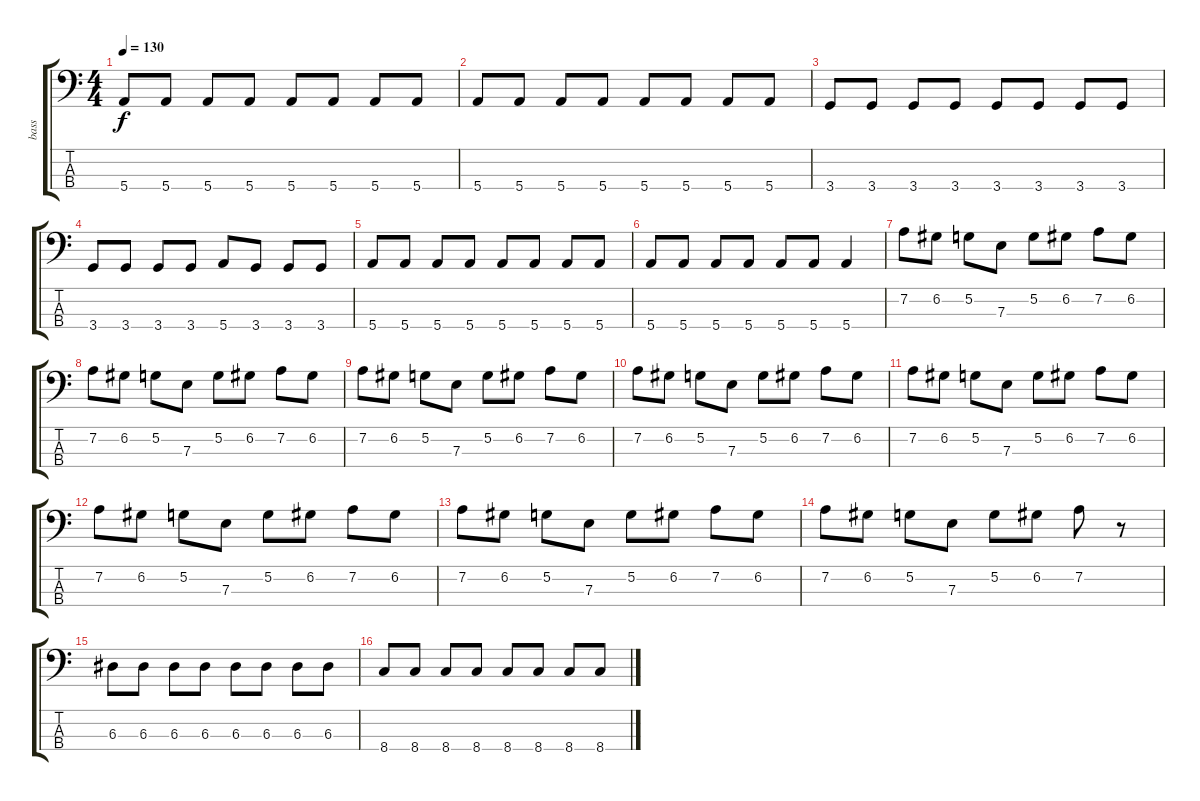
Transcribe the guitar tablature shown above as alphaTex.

\track ("bass" "bass") {instrument electricbassfinger}
\staff {score tabs}
\tuning (G2 D2 A1 E1) {hide}
\ts (4 4)
\tempo 130
\clef f4
\ks c
5.4.8{dy f} 5.4.8 5.4.8 5.4.8 5.4.8 5.4.8 5.4.8 5.4.8 |
5.4.8 5.4.8 5.4.8 5.4.8 5.4.8 5.4.8 5.4.8 5.4.8 |
3.4.8 3.4.8 3.4.8 3.4.8 3.4.8 3.4.8 3.4.8 3.4.8 |
3.4.8 3.4.8 3.4.8 3.4.8 5.4.8 3.4.8 3.4.8 3.4.8 |
5.4.8 5.4.8 5.4.8 5.4.8 5.4.8 5.4.8 5.4.8 5.4.8 |
5.4.8 5.4.8 5.4.8 5.4.8 5.4.8 5.4.8 5.4.4 |
7.2.8 6.2.8 5.2.8 7.3.8 5.2.8 6.2.8 7.2.8 6.2.8 |
7.2.8 6.2.8 5.2.8 7.3.8 5.2.8 6.2.8 7.2.8 6.2.8 |
7.2.8 6.2.8 5.2.8 7.3.8 5.2.8 6.2.8 7.2.8 6.2.8 |
7.2.8 6.2.8 5.2.8 7.3.8 5.2.8 6.2.8 7.2.8 6.2.8 |
7.2.8 6.2.8 5.2.8 7.3.8 5.2.8 6.2.8 7.2.8 6.2.8 |
7.2.8 6.2.8 5.2.8 7.3.8 5.2.8 6.2.8 7.2.8 6.2.8 |
7.2.8 6.2.8 5.2.8 7.3.8 5.2.8 6.2.8 7.2.8 6.2.8 |
7.2.8 6.2.8 5.2.8 7.3.8 5.2.8 6.2.8 7.2.8 r.8 |
6.3.8 6.3.8 6.3.8 6.3.8 6.3.8 6.3.8 6.3.8 6.3.8 |
8.4.8 8.4.8 8.4.8 8.4.8 8.4.8 8.4.8 8.4.8 8.4.8
